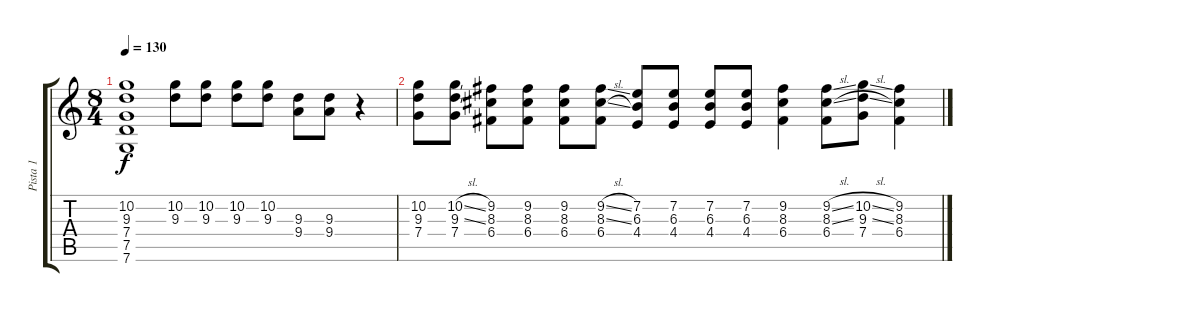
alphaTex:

\track ("Pista 1" "Pista 1") {instrument acousticguitarnylon}
\staff {score tabs}
\tuning (D4 A3 F3 C3 G2 C2) {hide}
\ts (8 4)
\tempo 130
\clef g2
\ks c
(10.2 9.3 7.4 7.5 7.6).1{dy f} (10.2 9.3).8 (10.2 9.3).8 (10.2 9.3).8 (10.2 9.3).8 (9.3 9.4).8 (9.3 9.4).8 r.4 |
(10.2 9.3 7.4).8 (10.2{sl} 9.3{sl} 7.4).8 (9.2 8.3 6.4).8 (9.2 8.3 6.4).8 (9.2 8.3 6.4).8 (9.2{sl} 8.3{sl} 6.4).8 (7.2 6.3 4.4).8 (7.2 6.3 4.4).8 (7.2 6.3 4.4).8 (7.2 6.3 4.4).8 (9.2 8.3 6.4).4 (9.2{sl} 8.3{sl} 6.4).8 (10.2{sl} 9.3{sl} 7.4).8 (9.2 8.3 6.4).4
